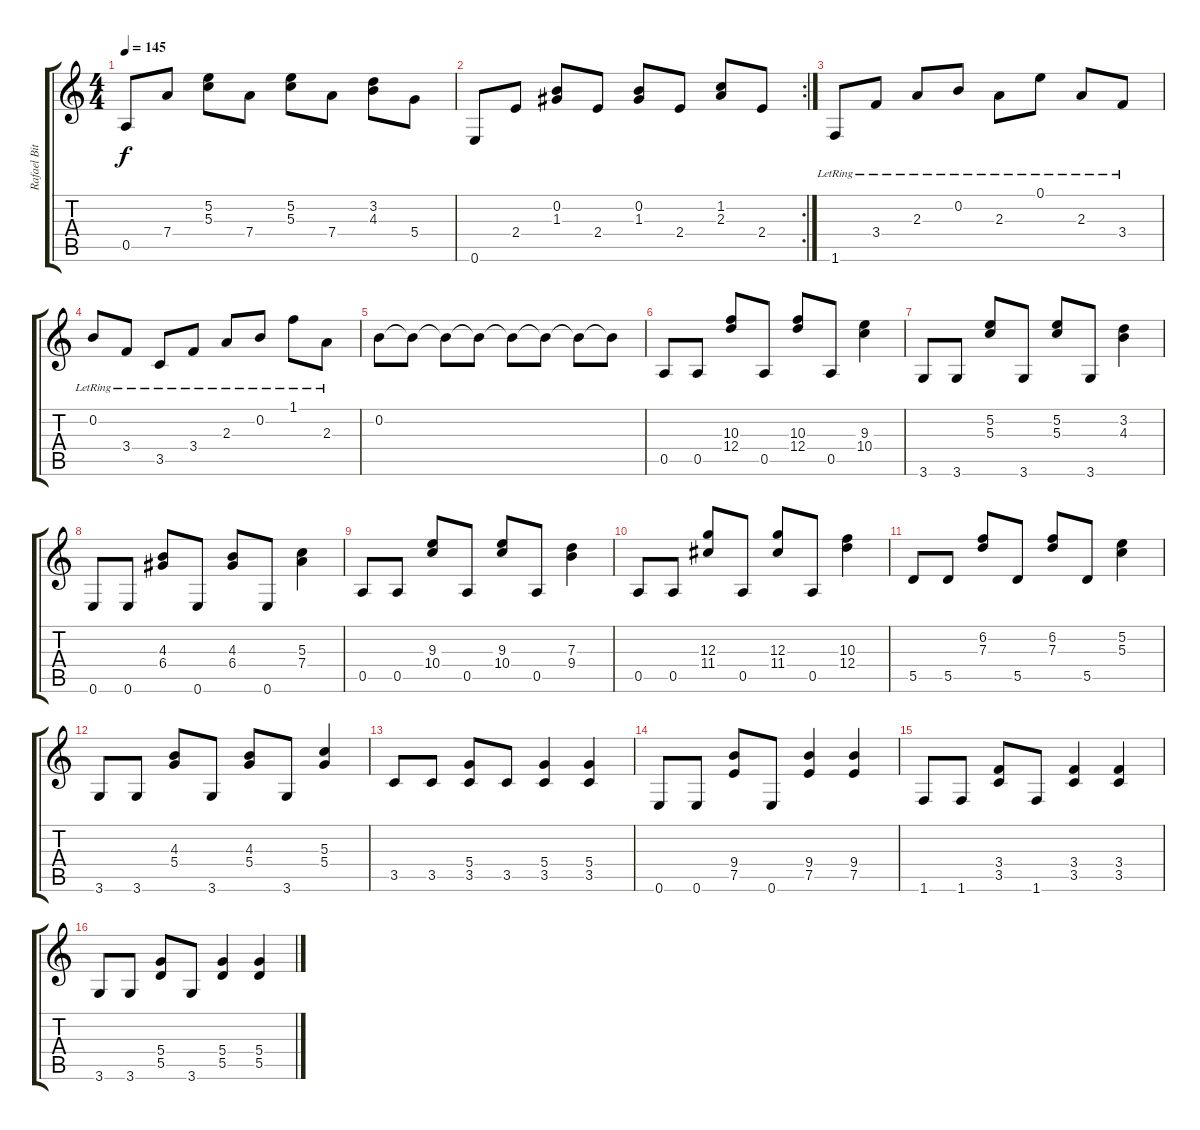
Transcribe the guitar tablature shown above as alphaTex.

\track ("Rafael Bittencourt" "Rafael Bit") {instrument electricguitarclean}
\staff {score tabs}
\tuning (E4 B3 G3 D3 A2 E2) {hide}
\ts (4 4)
\tempo 145
\clef g2
\ks c
0.5.8{dy f} 7.4.8 (5.2 5.3).8 7.4.8 (5.2 5.3).8 7.4.8 (3.2 4.3).8 5.4.8 |
\rc 2
0.6.8 2.4.8 (0.2 1.3).8 2.4.8 (0.2 1.3).8 2.4.8 (1.2 2.3).8 2.4.8 |
1.6{lr}.8 3.4{lr}.8 2.3{lr}.8 0.2{lr}.8 2.3{lr}.8 0.1{lr}.8 2.3{lr}.8 3.4{lr}.8 |
0.2{lr}.8 3.4{lr}.8 3.5{lr}.8 3.4{lr}.8 2.3{lr}.8 0.2{lr}.8 1.1{lr}.8 2.3{lr}.8 |
0.2.8 0.2{t}.8 0.2{t}.8 0.2{t}.8 0.2{t}.8 0.2{t}.8 0.2{t}.8 0.2{t}.8 |
0.5.8{instrument overdrivenguitar} 0.5.8 (10.3 12.4).8 0.5.8 (10.3 12.4).8 0.5.8 (9.3 10.4).4 |
3.6.8 3.6.8 (5.2 5.3).8 3.6.8 (5.2 5.3).8 3.6.8 (3.2 4.3).4 |
0.6.8 0.6.8 (4.3 6.4).8 0.6.8 (4.3 6.4).8 0.6.8 (5.3 7.4).4 |
0.5.8 0.5.8 (9.3 10.4).8 0.5.8 (9.3 10.4).8 0.5.8 (7.3 9.4).4 |
0.5.8 0.5.8 (12.3 11.4).8 0.5.8 (12.3 11.4).8 0.5.8 (10.3 12.4).4 |
5.5.8 5.5.8 (6.2 7.3).8 5.5.8 (6.2 7.3).8 5.5.8 (5.2 5.3).4 |
3.6.8 3.6.8 (4.3 5.4).8 3.6.8 (4.3 5.4).8 3.6.8 (5.3 5.4).4 |
3.5.8 3.5.8 (5.4 3.5).8 3.5.8 (5.4 3.5).4 (5.4 3.5).4 |
0.6.8 0.6.8 (9.4 7.5).8 0.6.8 (9.4 7.5).4 (9.4 7.5).4 |
1.6.8 1.6.8 (3.4 3.5).8 1.6.8 (3.4 3.5).4 (3.4 3.5).4 |
3.6.8 3.6.8 (5.4 5.5).8 3.6.8 (5.4 5.5).4 (5.4 5.5).4
